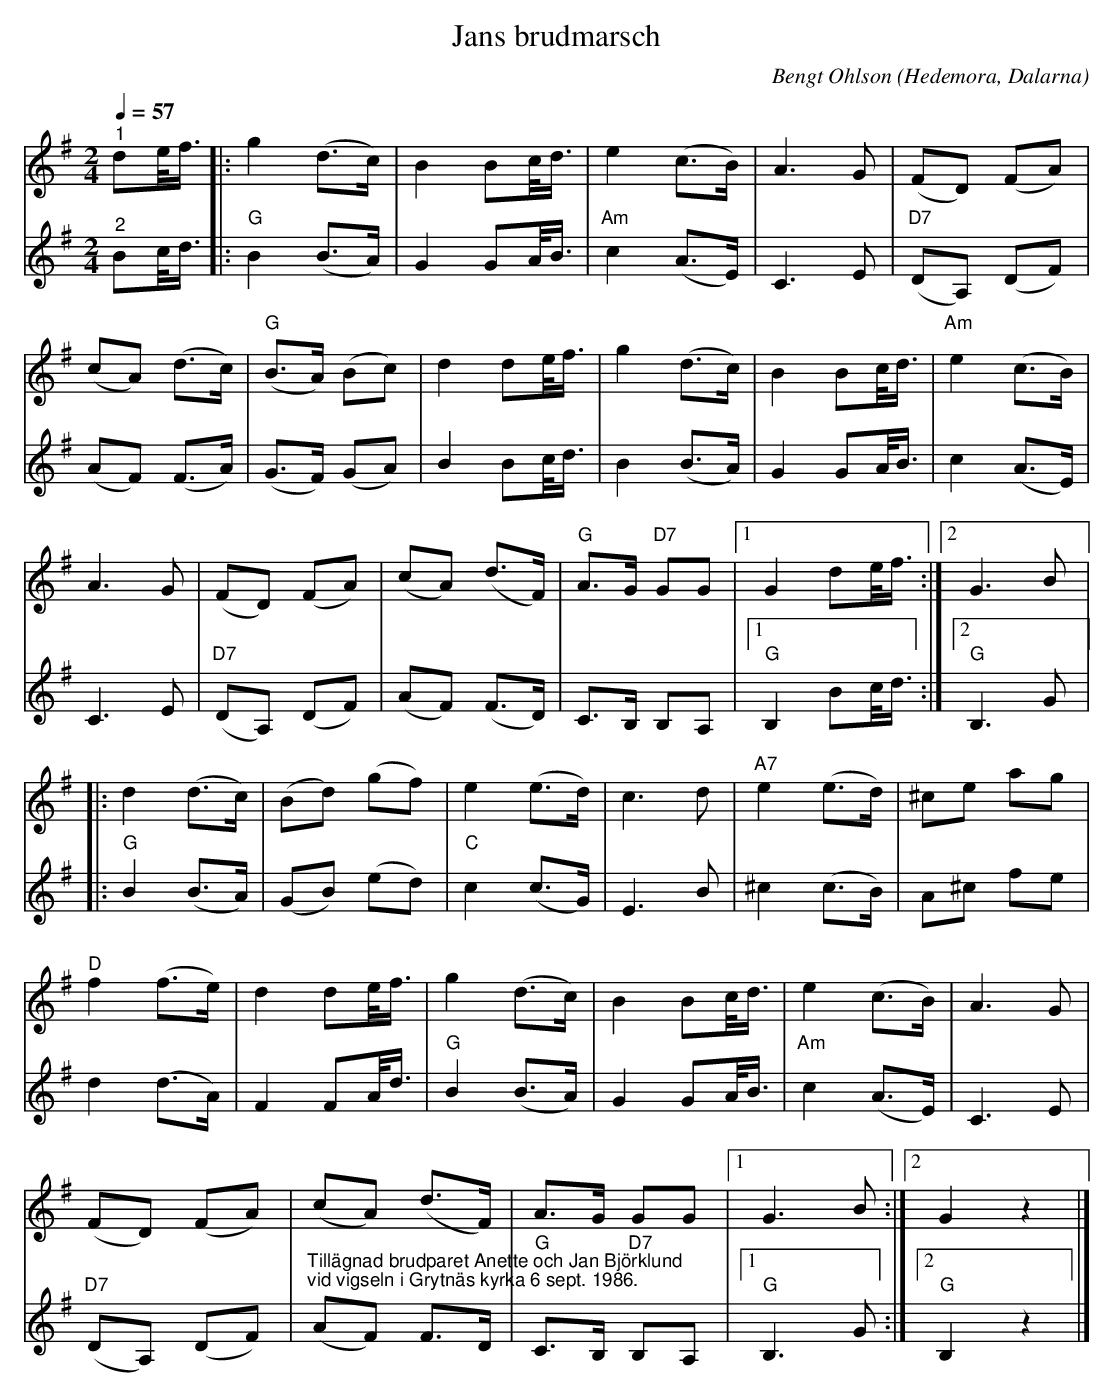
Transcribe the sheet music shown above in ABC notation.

X:1
T:Jans brudmarsch
C:Bengt Ohlson
O:Hedemora, Dalarna
L:1/8
Q:1/4=57
M:2/4
K:G
V:1
"^1" de/<f/ |: g2 (d>c) | B2 Bc/<d/ | e2 (c>B) | A3 G | (FD) (FA) |
(cA) (d>c) |"G" (B>A) (Bc) | d2 de/<f/ | g2 (d>c) | B2 Bc/<d/ |"Am" e2 (c>B) |
A3 G | (FD) (FA) | (cA) (d>F) | "G" A>G"D7" GG |1 G2 de/<f/ :|2 G3 B |:
d2 (d>c) | (Bd) (gf) | e2 (e>d) | c3 d |"A7" e2 (e>d) | ^ce ag |
"D" f2 (f>e) | d2 de/<f/ | g2 (d>c) | B2 Bc/<d/ | e2 (c>B) | A3 G |
(FD) (FA) | (cA) (d>F) | A>G GG |1 G3 B :|2 G2 z2 |]
V:2
"^2" Bc/<d/ |:"G" B2 (B>A) | G2 GA/<B/ |"Am" c2 (A>E) | C3 E |"D7" (DA,) (DF) |
(AF) (F>A) | (G>F) (GA) | B2 Bc/<d/ | B2 (B>A) | G2 GA/<B/ | c2 (A>E) | C3 E |
"D7" (DA,) (DF) | (AF) (F>D) | C>B, B,A, |1"G" B,2 Bc/<d/ :|2"G" B,3 G |:
"G" B2 (B>A) | (GB) (ed) |"C" c2 (c>G) | E3 B | ^c2 (c>B) | A^c fe |
d2 (d>A) | F2 FA/<d/ |"G" B2 (B>A) | G2 GA/<B/ |
"Am" c2 (A>E) | C3 E |"D7" (DA,) (DF) | "^Tillägnad brudparet Anette och Jan Björklund""^vid vigseln i Grytnäs kyrka 6 sept. 1986." (AF) F>D |"G" C>B,"D7" B,A, |1"G" B,3 G :|2 "G" B,2 z2 |]
